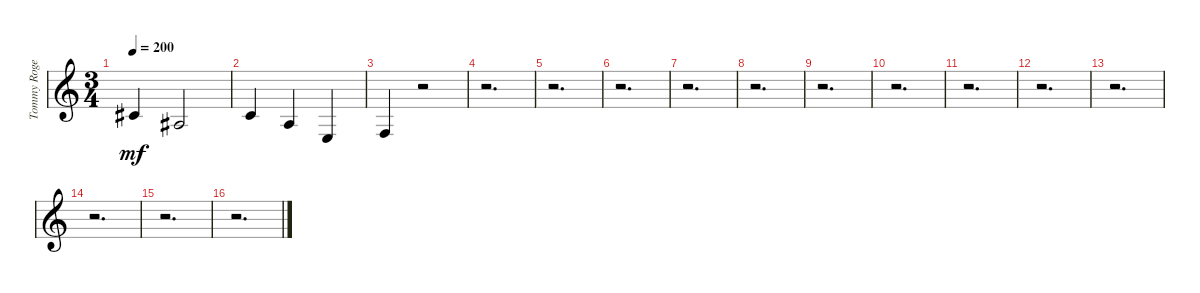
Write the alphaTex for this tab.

\track ("Tommy Rogers Keys" "Tommy Roge") {instrument lead2sawtooth}
\staff {score}
\tuning (Db4 Ab3 E3 B2 Gb2 Db2) {hide}
\ts (3 4)
\tempo 200
\clef g2
\ks c
9.3.4{dy mf} 11.4.2 |
8.3.4 10.4.4 10.5.4 |
11.5.4 r.2 |
r.2{d} |
r.2{d} |
r.2{d} |
r.2{d} |
r.2{d} |
r.2{d} |
r.2{d} |
r.2{d} |
r.2{d} |
r.2{d} |
r.2{d} |
r.2{d} |
r.2{d}
